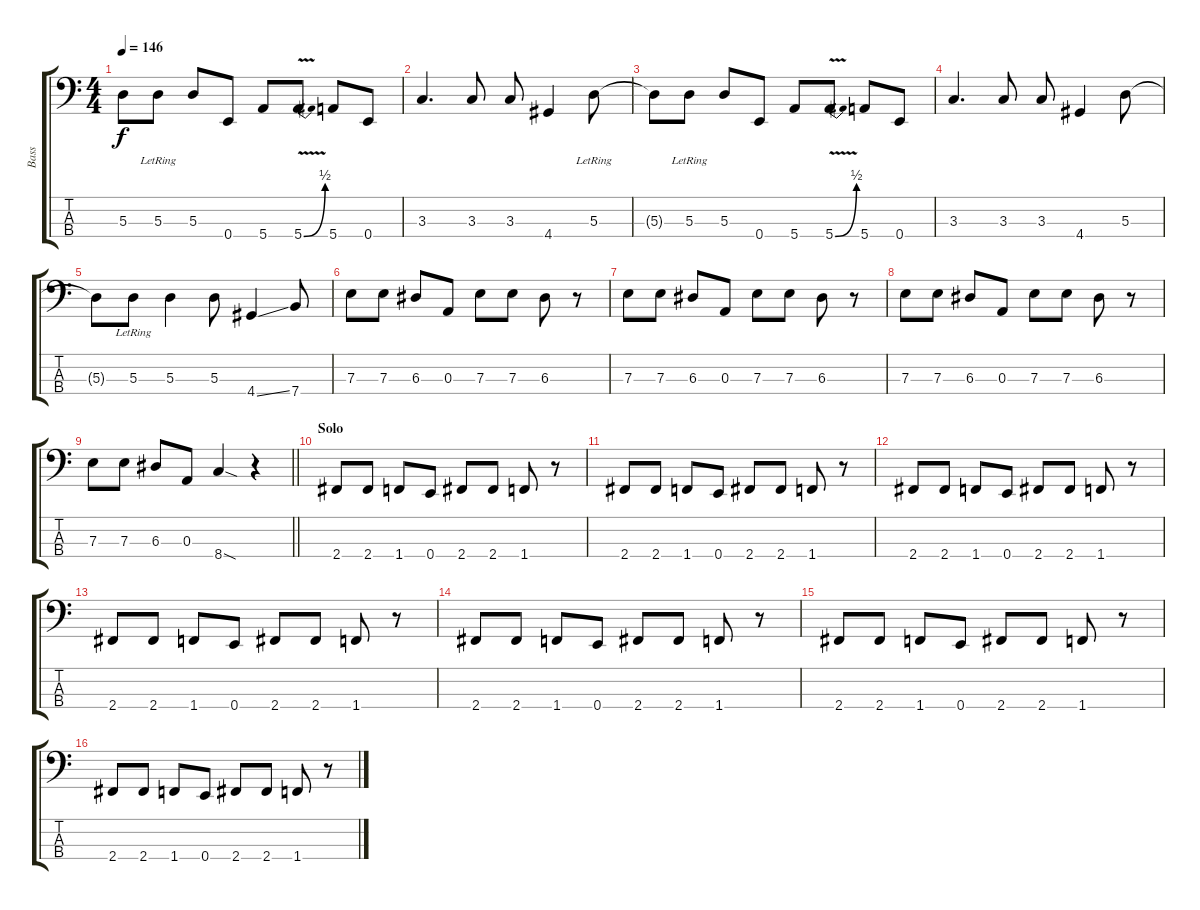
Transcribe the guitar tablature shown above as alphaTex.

\track ("Bass" "Bass") {instrument electricbasspick}
\staff {score tabs}
\tuning (G2 D2 A1 E1) {hide}
\ts (4 4)
\tempo 146
\clef f4
\ks c
5.3{t}.8{dy f} 5.3{lr}.8 5.3.8 0.4.8 5.4.8 5.4{be (bend 0 0 60 2) v}.8 5.4.8 0.4.8 |
3.3.4{d} 3.3.8 3.3.8 4.4.4 5.3{lr}.8 |
5.3{t}.8 5.3{lr}.8 5.3.8 0.4.8 5.4.8 5.4{be (bend 0 0 60 2) v}.8 5.4.8 0.4.8 |
3.3.4{d} 3.3.8 3.3.8 4.4.4 5.3.8 |
5.3{t}.8 5.3{lr}.8 5.3.4 5.3.8 4.4{ss}.4 7.4.8 |
7.3.8 7.3.8 6.3.8 0.3.8 7.3.8 7.3.8 6.3.8 r.8 |
7.3.8 7.3.8 6.3.8 0.3.8 7.3.8 7.3.8 6.3.8 r.8 |
7.3.8 7.3.8 6.3.8 0.3.8 7.3.8 7.3.8 6.3.8 r.8 |
\barLineRight lightlight
7.3.8 7.3.8 6.3.8 0.3.8 8.4{sod}.4 r.4 |
\section ("" "Solo")
2.4.8 2.4.8 1.4.8 0.4.8 2.4.8 2.4.8 1.4.8 r.8 |
2.4.8 2.4.8 1.4.8 0.4.8 2.4.8 2.4.8 1.4.8 r.8 |
2.4.8 2.4.8 1.4.8 0.4.8 2.4.8 2.4.8 1.4.8 r.8 |
2.4.8 2.4.8 1.4.8 0.4.8 2.4.8 2.4.8 1.4.8 r.8 |
2.4.8 2.4.8 1.4.8 0.4.8 2.4.8 2.4.8 1.4.8 r.8 |
2.4.8 2.4.8 1.4.8 0.4.8 2.4.8 2.4.8 1.4.8 r.8 |
2.4.8 2.4.8 1.4.8 0.4.8 2.4.8 2.4.8 1.4.8 r.8
